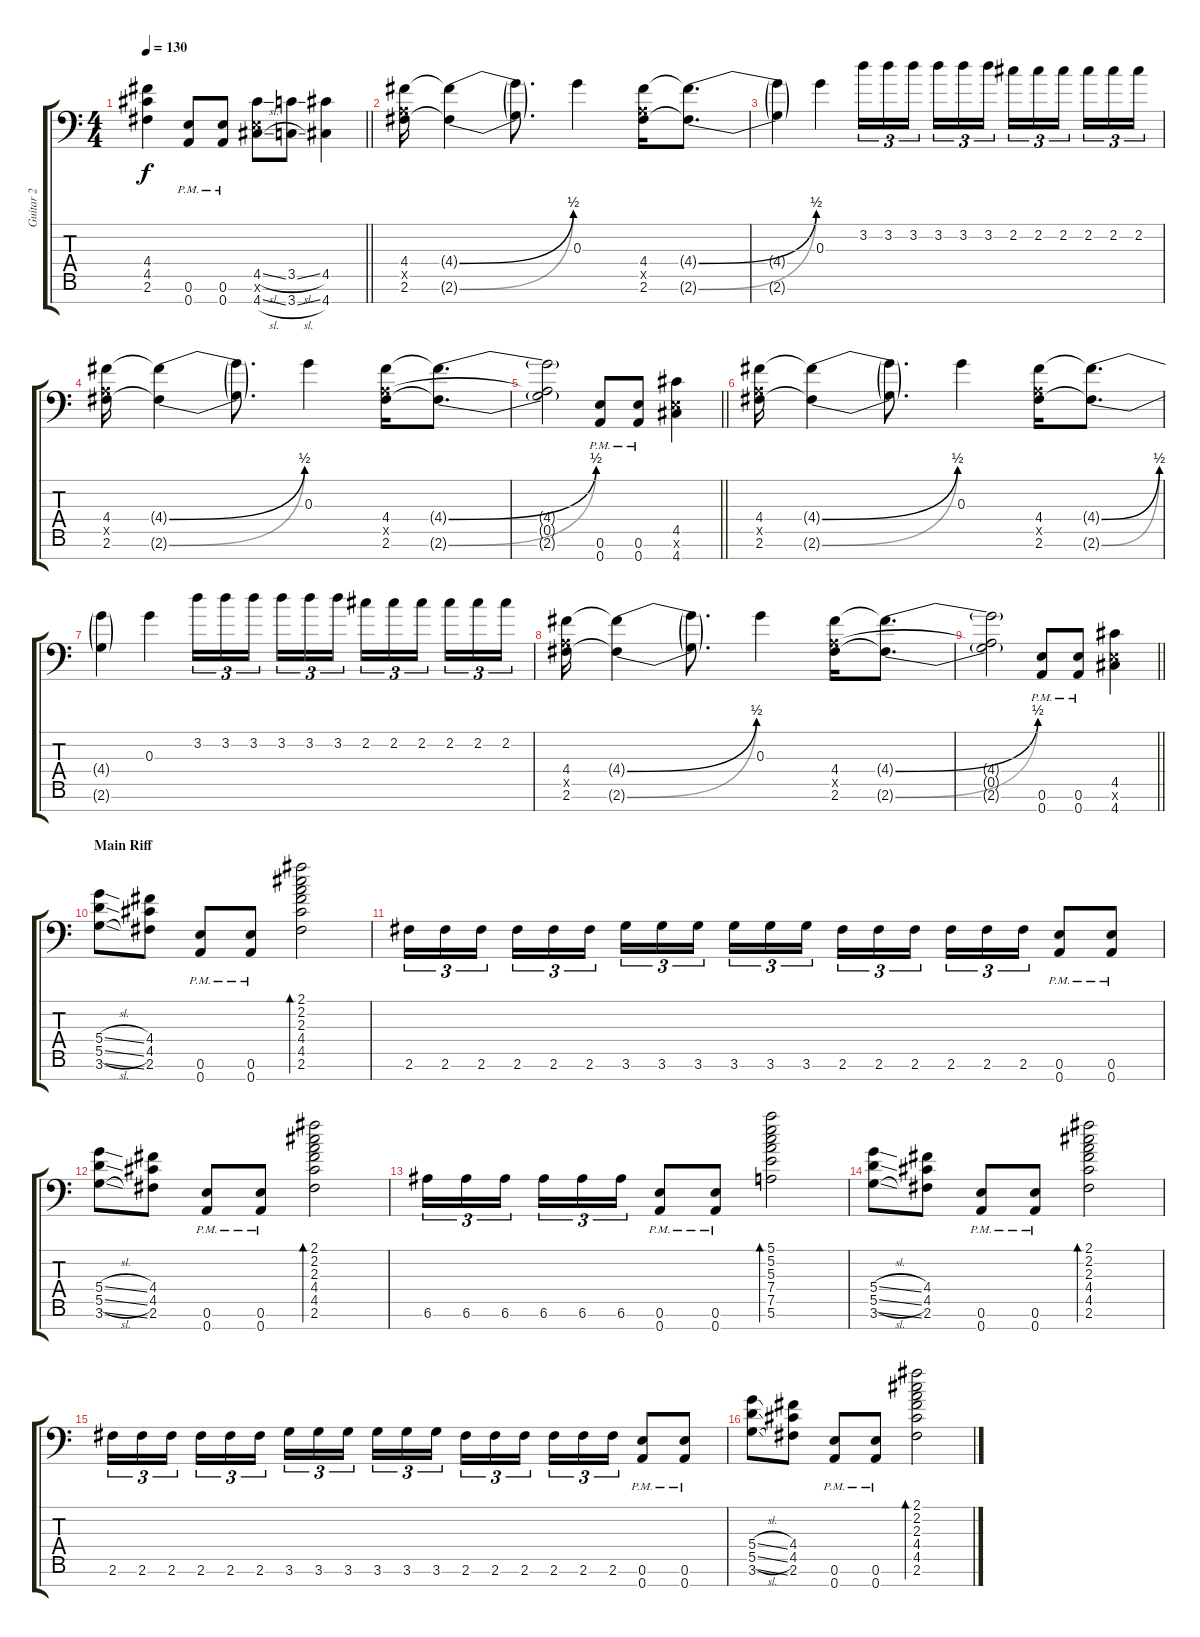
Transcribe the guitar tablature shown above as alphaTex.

\track ("Guitar 2" "Guitar 2") {instrument overdrivenguitar}
\staff {score tabs}
\tuning (E4 B3 G3 D3 A2 E2 A1) {hide}
\ts (4 4)
\tempo 130
\clef f4
\barLineRight lightlight
\ks c
(4.4{t} 4.5{t} 2.6{t}).4{dy f} (0.6{pm} 0.7{pm}).8 (0.6{pm} 0.7{pm}).8 (4.5{sl} 0.6{x} 4.7{sl}).8 (3.5{sl} 3.7{sl}).8 (4.5 4.7).4 |
(4.4 0.5{x} 2.6).16 (4.4{be (bend 0 0 60 2) t} 2.6{be (bend 0 0 60 2) t}).4 (4.4{t} 2.6{t}).8{d} 0.3.4 (4.4 0.5{x} 2.6).16 (4.4{be (bend 0 0 60 2) t} 2.6{be (bend 0 0 60 2) t}).8{d} |
(4.4{t} 2.6{t}).4 0.3.4 3.2.16{tu (3 2)} 3.2.16{tu (3 2)} 3.2.16{tu (3 2) beam splitsecondary} 3.2.16{tu (3 2)} 3.2.16{tu (3 2)} 3.2.16{tu (3 2)} 2.2.16{tu (3 2)} 2.2.16{tu (3 2)} 2.2.16{tu (3 2) beam splitsecondary} 2.2.16{tu (3 2)} 2.2.16{tu (3 2)} 2.2.16{tu (3 2)} |
(4.4 0.5{x} 2.6).16 (4.4{be (bend 0 0 60 2) t} 2.6{be (bend 0 0 60 2) t}).4 (4.4{t} 2.6{t}).8{d} 0.3.4 (4.4 0.5{x} 2.6).16 (4.4{be (bend 0 0 60 2) t} 2.6{be (bend 0 0 60 2) t}).8{d} |
\barLineRight lightlight
(4.4{t} 0.5{t} 2.6{t}).2 (0.6{pm} 0.7{pm}).8 (0.6{pm} 0.7{pm}).8 (4.5 0.6{x} 4.7).4 |
(4.4 0.5{x} 2.6).16 (4.4{be (bend 0 0 60 2) t} 2.6{be (bend 0 0 60 2) t}).4 (4.4{t} 2.6{t}).8{d} 0.3.4 (4.4 0.5{x} 2.6).16 (4.4{be (bend 0 0 60 2) t} 2.6{be (bend 0 0 60 2) t}).8{d} |
(4.4{t} 2.6{t}).4 0.3.4 3.2.16{tu (3 2)} 3.2.16{tu (3 2)} 3.2.16{tu (3 2) beam splitsecondary} 3.2.16{tu (3 2)} 3.2.16{tu (3 2)} 3.2.16{tu (3 2)} 2.2.16{tu (3 2)} 2.2.16{tu (3 2)} 2.2.16{tu (3 2) beam splitsecondary} 2.2.16{tu (3 2)} 2.2.16{tu (3 2)} 2.2.16{tu (3 2)} |
(4.4 0.5{x} 2.6).16 (4.4{be (bend 0 0 60 2) t} 2.6{be (bend 0 0 60 2) t}).4 (4.4{t} 2.6{t}).8{d} 0.3.4 (4.4 0.5{x} 2.6).16 (4.4{be (bend 0 0 60 2) t} 2.6{be (bend 0 0 60 2) t}).8{d} |
\barLineRight lightlight
(4.4{t} 0.5{t} 2.6{t}).2 (0.6{pm} 0.7{pm}).8 (0.6{pm} 0.7{pm}).8 (4.5 0.6{x} 4.7).4 |
\section ("" "Main Riff")
(5.4{sl} 5.5{sl} 3.6{sl}).8 (4.4 4.5 2.6).8 (0.6{pm} 0.7{pm}).8 (0.6{pm} 0.7{pm}).8 (2.1 2.2 2.3 4.4 4.5 2.6).2{bd 60} |
2.6.16{tu (3 2)} 2.6.16{tu (3 2)} 2.6.16{tu (3 2) beam splitsecondary} 2.6.16{tu (3 2)} 2.6.16{tu (3 2)} 2.6.16{tu (3 2)} 3.6.16{tu (3 2)} 3.6.16{tu (3 2)} 3.6.16{tu (3 2) beam splitsecondary} 3.6.16{tu (3 2)} 3.6.16{tu (3 2)} 3.6.16{tu (3 2)} 2.6.16{tu (3 2)} 2.6.16{tu (3 2)} 2.6.16{tu (3 2) beam splitsecondary} 2.6.16{tu (3 2)} 2.6.16{tu (3 2)} 2.6.16{tu (3 2)} (0.6{pm} 0.7{pm}).8 (0.6{pm} 0.7{pm}).8 |
(5.4{sl} 5.5{sl} 3.6{sl}).8 (4.4 4.5 2.6).8 (0.6{pm} 0.7{pm}).8 (0.6{pm} 0.7{pm}).8 (2.1 2.2 2.3 4.4 4.5 2.6).2{bd 60} |
6.6.16{tu (3 2)} 6.6.16{tu (3 2)} 6.6.16{tu (3 2) beam splitsecondary} 6.6.16{tu (3 2)} 6.6.16{tu (3 2)} 6.6.16{tu (3 2)} (0.6{pm} 0.7{pm}).8 (0.6{pm} 0.7{pm}).8 (5.1 5.2 5.3 7.4 7.5 5.6).2{bd 60} |
(5.4{sl} 5.5{sl} 3.6{sl}).8 (4.4 4.5 2.6).8 (0.6{pm} 0.7{pm}).8 (0.6{pm} 0.7{pm}).8 (2.1 2.2 2.3 4.4 4.5 2.6).2{bd 60} |
2.6.16{tu (3 2)} 2.6.16{tu (3 2)} 2.6.16{tu (3 2) beam splitsecondary} 2.6.16{tu (3 2)} 2.6.16{tu (3 2)} 2.6.16{tu (3 2)} 3.6.16{tu (3 2)} 3.6.16{tu (3 2)} 3.6.16{tu (3 2) beam splitsecondary} 3.6.16{tu (3 2)} 3.6.16{tu (3 2)} 3.6.16{tu (3 2)} 2.6.16{tu (3 2)} 2.6.16{tu (3 2)} 2.6.16{tu (3 2) beam splitsecondary} 2.6.16{tu (3 2)} 2.6.16{tu (3 2)} 2.6.16{tu (3 2)} (0.6{pm} 0.7{pm}).8 (0.6{pm} 0.7{pm}).8 |
(5.4{sl} 5.5{sl} 3.6{sl}).8 (4.4 4.5 2.6).8 (0.6{pm} 0.7{pm}).8 (0.6{pm} 0.7{pm}).8 (2.1 2.2 2.3 4.4 4.5 2.6).2{bd 60}
